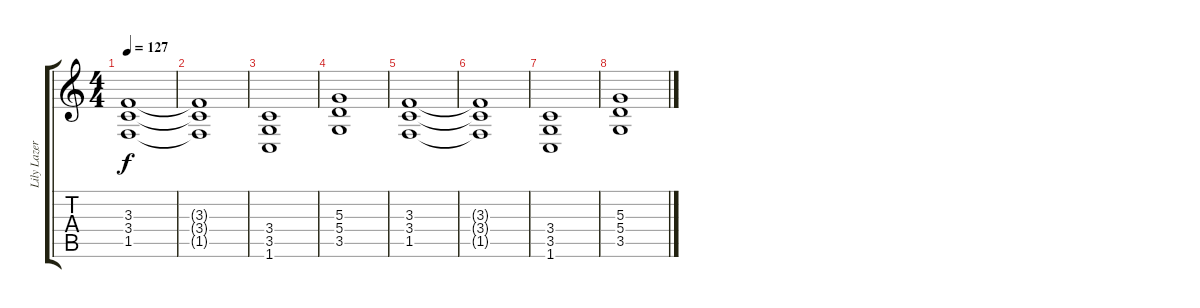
\track ("Lily Lazer (Guitar)" "Lily Lazer") {instrument distortionguitar}
\staff {score tabs}
\tuning (B3 Gb3 D3 A2 E2 B1) {hide}
\ts (4 4)
\tempo 127
\clef g2
\ks c
(3.3 3.4 1.5).1{dy f} |
(3.3{t} 3.4{t} 1.5{t}).1 |
(3.4 3.5 1.6).1 |
(5.3 5.4 3.5).1 |
(3.3 3.4 1.5).1 |
(3.3{t} 3.4{t} 1.5{t}).1 |
(3.4 3.5 1.6).1 |
(5.3 5.4 3.5).1
